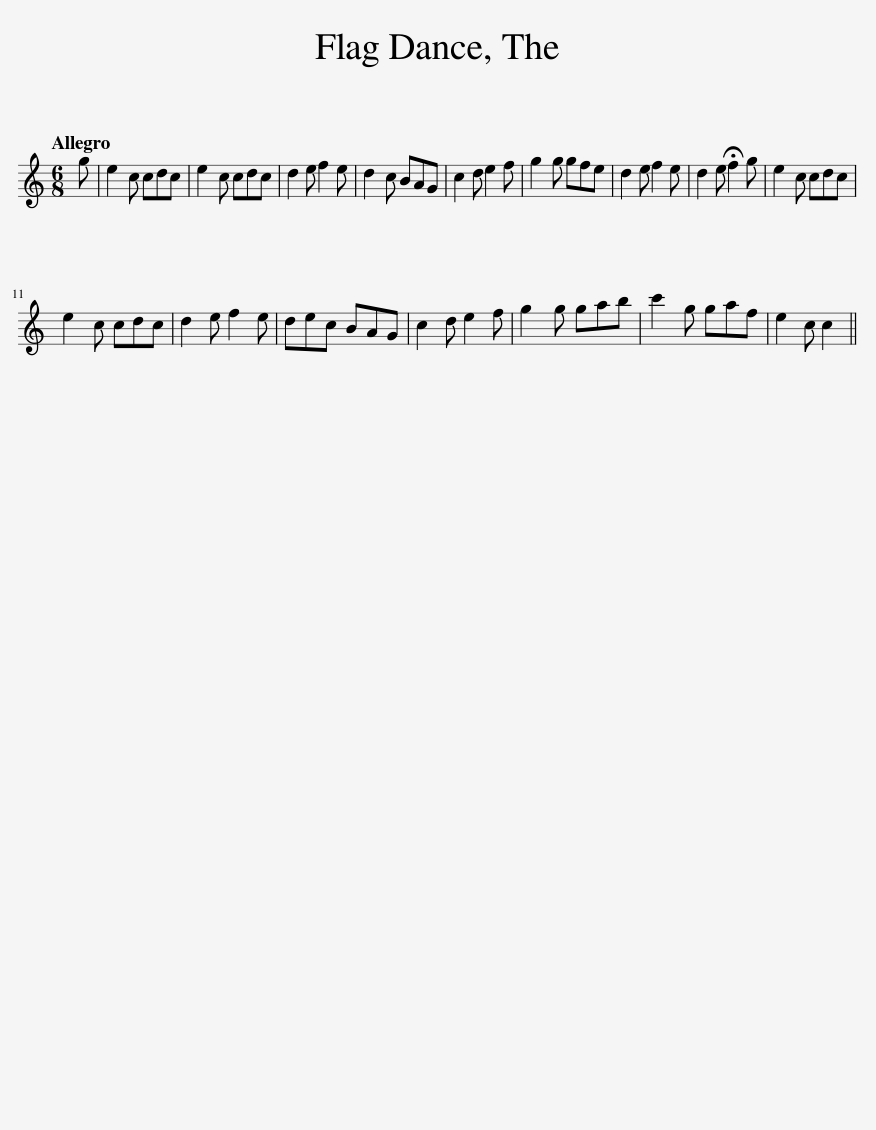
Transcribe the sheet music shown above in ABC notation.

X:1
L:1/8
Q:1/4=120
M:6/8
I:linebreak $
K:C
V:1 treble
V:1
 g | e2 c cdc | e2 c cdc | d2 e f2 e | d2 c BAG | %5
 c2 d e2 f | g2 g gfe | d2 e f2 e | d2 e !fermata!f2 g | e2 c cdc |$ %10
 e2 c cdc | d2 e f2 e | dec BAG | c2 d e2 f | g2 g gab | %15
 c'2 g gaf | e2 c c2 || %17
